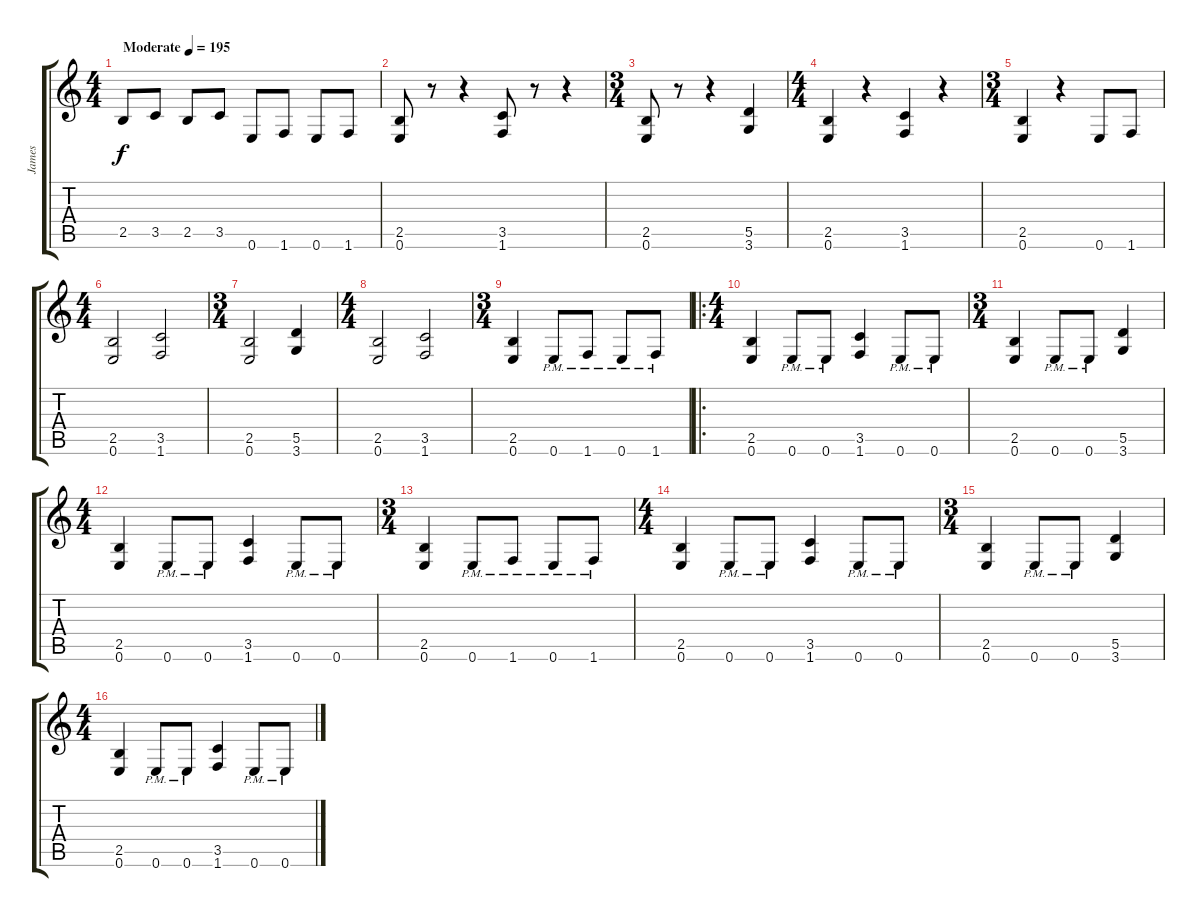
\track ("James" "James") {instrument distortionguitar}
\staff {score tabs}
\tuning (E4 B3 G3 D3 A2 E2) {hide}
\ts (4 4)
\tempo (195 "Moderate")
\clef g2
\ks c
2.5.8{dy f instrument distortionguitar} 3.5.8 2.5.8 3.5.8 0.6.8 1.6.8 0.6.8 1.6.8 |
(2.5 0.6).8 r.8 r.4 (3.5 1.6).8 r.8 r.4 |
\ts (3 4)
(2.5 0.6).8 r.8 r.4 (5.5 3.6).4 |
\ts (4 4)
(2.5 0.6).4 r.4 (3.5 1.6).4 r.4 |
\ts (3 4)
(2.5 0.6).4 r.4 0.6.8 1.6.8 |
\ts (4 4)
(2.5 0.6).2 (3.5 1.6).2 |
\ts (3 4)
(2.5 0.6).2 (5.5 3.6).4 |
\ts (4 4)
(2.5 0.6).2 (3.5 1.6).2 |
\ts (3 4)
(2.5 0.6).4 0.6{pm}.8 1.6{pm}.8 0.6{pm}.8 1.6{pm}.8 |
\ro
\ts (4 4)
(2.5 0.6).4 0.6{pm}.8 0.6{pm}.8 (3.5 1.6).4 0.6{pm}.8 0.6{pm}.8 |
\ts (3 4)
(2.5 0.6).4 0.6{pm}.8 0.6{pm}.8 (5.5 3.6).4 |
\ts (4 4)
(2.5 0.6).4 0.6{pm}.8 0.6{pm}.8 (3.5 1.6).4 0.6{pm}.8 0.6{pm}.8 |
\ts (3 4)
(2.5 0.6).4 0.6{pm}.8 1.6{pm}.8 0.6{pm}.8 1.6{pm}.8 |
\ts (4 4)
(2.5 0.6).4 0.6{pm}.8 0.6{pm}.8 (3.5 1.6).4 0.6{pm}.8 0.6{pm}.8 |
\ts (3 4)
(2.5 0.6).4 0.6{pm}.8 0.6{pm}.8 (5.5 3.6).4 |
\ts (4 4)
(2.5 0.6).4 0.6{pm}.8 0.6{pm}.8 (3.5 1.6).4 0.6{pm}.8 0.6{pm}.8
